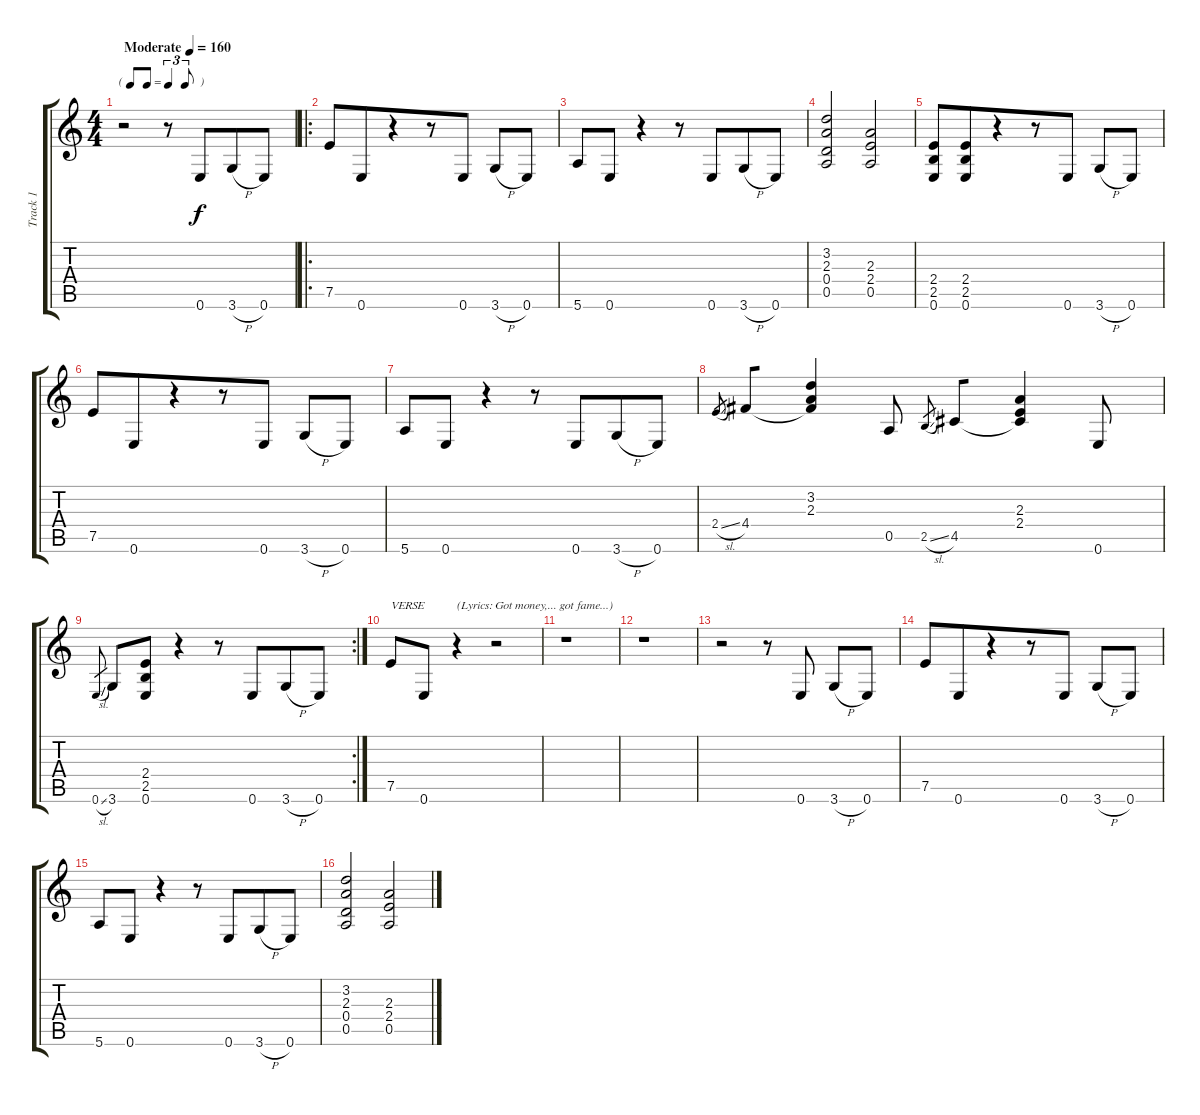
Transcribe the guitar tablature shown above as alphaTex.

\track ("Track 1" "Track 1") {instrument acousticguitarsteel}
\staff {score tabs}
\tuning (E4 B3 G3 D3 A2 E2) {hide}
\ts (4 4)
\tf triplet8th
\tempo (160 "Moderate")
\clef g2
\ks c
r.2{dy f instrument acousticguitarsteel} r.8{beam merge} 0.6.8{beam merge} 3.6{h}.8 0.6.8 |
\ro
7.5.8 0.6.8{beam merge} r.4{beam merge} r.8{beam merge} 0.6.8 3.6{h}.8{beam merge} 0.6.8 |
5.6.8 0.6.8 r.4 r.8{beam merge} 0.6.8{beam merge} 3.6{h}.8{beam merge} 0.6.8 |
(3.2 2.3 0.4 0.5).2{beam merge} (2.3 2.4 0.5).2 |
(2.4 2.5 0.6).8{beam merge} (2.4 2.5 0.6).8{beam merge} r.4{beam merge} r.8{beam merge} 0.6.8 3.6{h}.8{beam merge} 0.6.8 |
7.5.8 0.6.8{beam merge} r.4{beam merge} r.8{beam merge} 0.6.8 3.6{h}.8{beam merge} 0.6.8 |
5.6.8 0.6.8 r.4 r.8{beam merge} 0.6.8{beam merge} 3.6{h}.8{beam merge} 0.6.8 |
2.4{sl}.8{gr} 4.4.8{beam merge} (3.2 2.3 4.4{t}).4 0.5.8 2.5{sl}.8{gr beam merge} 4.5.8{beam merge} (2.3 2.4 4.5{t}).4 0.6.8 |
\rc 2
0.6{sl}.8{gr} 3.6.8 (2.4 2.5 0.6).8 r.4 r.8{beam merge} 0.6.8{beam merge} 3.6{h}.8 0.6.8 |
7.5.8{txt "VERSE"} 0.6.8{beam merge} r.4{txt "(Lyrics: Got money,... got fame...)" beam merge} r.2 |
r.1 |
r.1 |
r.2{beam merge} r.8{beam merge} 0.6.8 3.6{h}.8{beam merge} 0.6.8 |
7.5.8 0.6.8{beam merge} r.4{beam merge} r.8{beam merge} 0.6.8 3.6{h}.8{beam merge} 0.6.8 |
5.6.8 0.6.8 r.4 r.8{beam merge} 0.6.8{beam merge} 3.6{h}.8{beam merge} 0.6.8 |
(3.2 2.3 0.4 0.5).2{beam merge} (2.3 2.4 0.5).2
